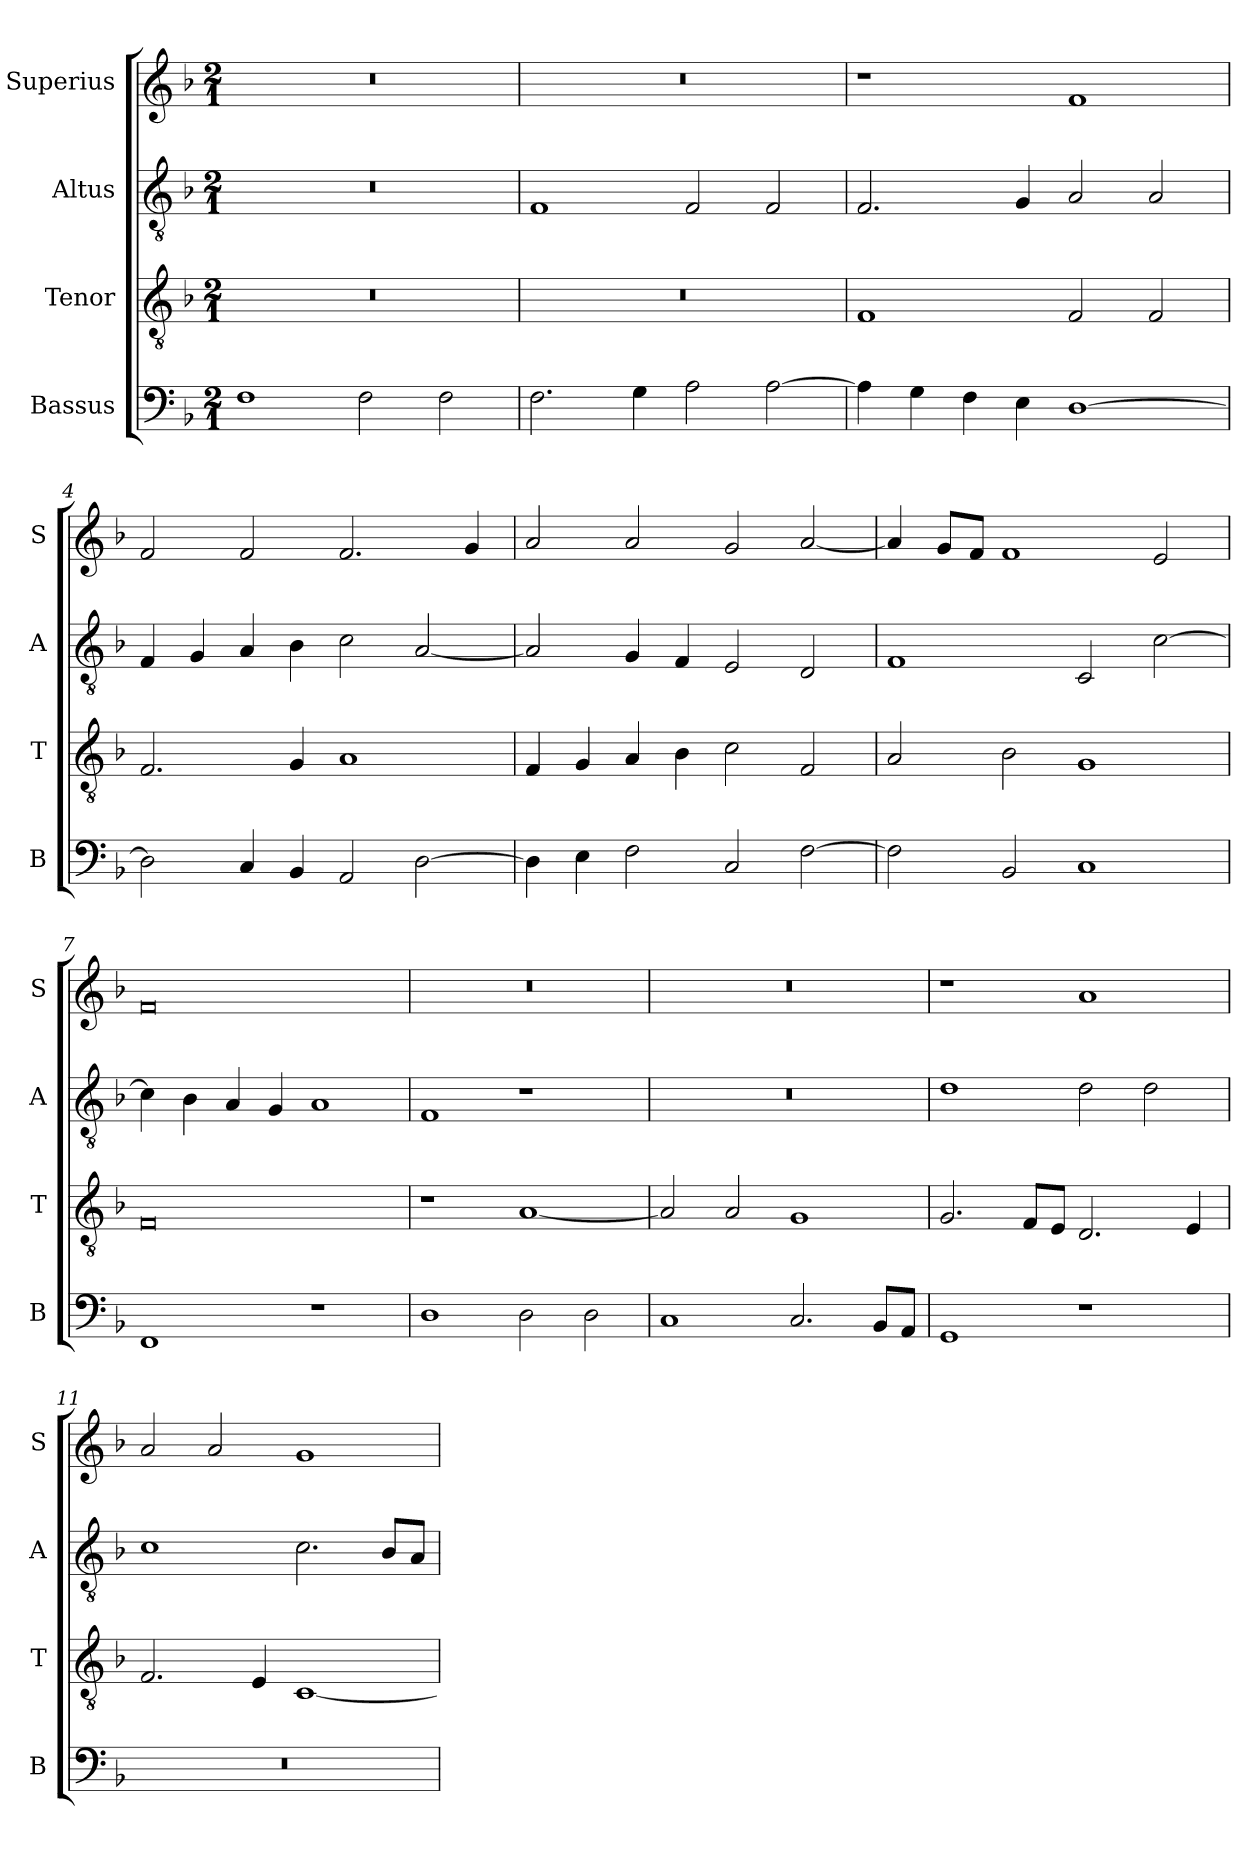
**kern	**kern	**kern	**kern
*part4	*part3	*part2	*part1
*staff4	*staff3	*staff2	*staff1
*I"Bassus	*I"Tenor	*I"Altus	*I"Superius
*I'B	*I'T	*I'A	*I'S
*clefF4	*clefGv2	*clefGv2	*clefG2
*k[b-]	*k[b-]	*k[b-]	*k[b-]
*M2/1	*M2/1	*M2/1	*M2/1
=1	=1	=1	=1
1F	0r	0r	0r
2F	.	.	.
2F	.	.	.
=2	=2	=2	=2
2.F	0r	1F	0r
4G	.	.	.
2A	.	2F	.
[2A	.	2F	.
=3	=3	=3	=3
4A]	1F	2.F	1r
4G	.	.	.
4F	.	.	.
4E	.	4G	.
[1D	2F	2A	1f
.	2F	2A	.
=4	=4	=4	=4
2D]	2.F	4F	2f
.	.	4G	.
4C	.	4A	2f
4BB-	4G	4B-	.
2AA	1A	2c	2.f
[2D	.	[2A	.
.	.	.	4g
=5	=5	=5	=5
4D]	4F	2A]	2a
4E	4G	.	.
2F	4A	4G	2a
.	4B-	4F	.
2C	2c	2E	2g
[2F	2F	2D	[2a
=6	=6	=6	=6
2F]	2A	1F	4a]
.	.	.	8gL
.	.	.	8fJ
2BB-	2B-	.	1f
1C	1G	2C	.
.	.	[2c	2e
=7	=7	=7	=7
1FF	0F	4c]	0f
.	.	4B-	.
.	.	4A	.
.	.	4G	.
1r	.	1A	.
=8	=8	=8	=8
1D	1r	1F	0r
2D	[1A	1r	.
2D	.	.	.
=9	=9	=9	=9
1C	2A]	0r	0r
.	2A	.	.
2.C	1G	.	.
8BB-L	.	.	.
8AAJ	.	.	.
=10	=10	=10	=10
1GG	2.G	1d	1r
.	8FL	.	.
.	8EJ	.	.
1r	2.D	2d	1a
.	.	2d	.
.	4E	.	.
=11	=11	=11	=11
0r	2.F	1c	2a
.	.	.	2a
.	4E	.	.
.	[1C	2.c	1g
.	.	8B-L	.
.	.	8AJ	.
=	=	=	=
*-	*-	*-	*-
